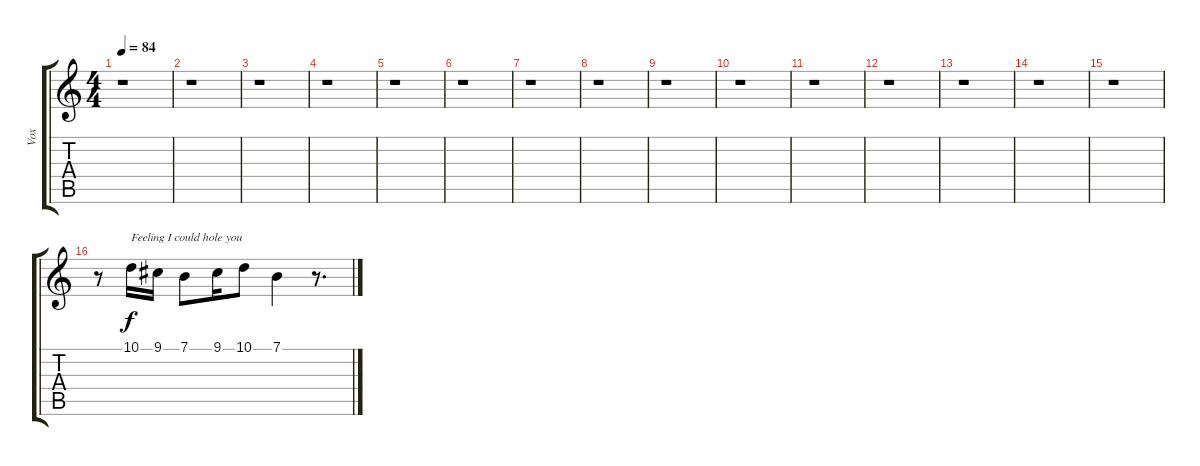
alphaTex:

\track ("Vox" "Vox") {instrument violin}
\staff {score tabs}
\tuning (E4 B3 G3 D3 A2 E2) {hide}
\ts (4 4)
\tempo 84
\clef g2
\ks c
r.1{dy f} |
r.1 |
r.1 |
r.1 |
r.1 |
r.1 |
r.1 |
r.1 |
r.1 |
r.1 |
r.1 |
r.1 |
r.1 |
r.1 |
r.1 |
r.8 10.1.16{txt "Feeling I could hole you"} 9.1.16 7.1.8 9.1.16 10.1.8 7.1.4 r.8{d}
